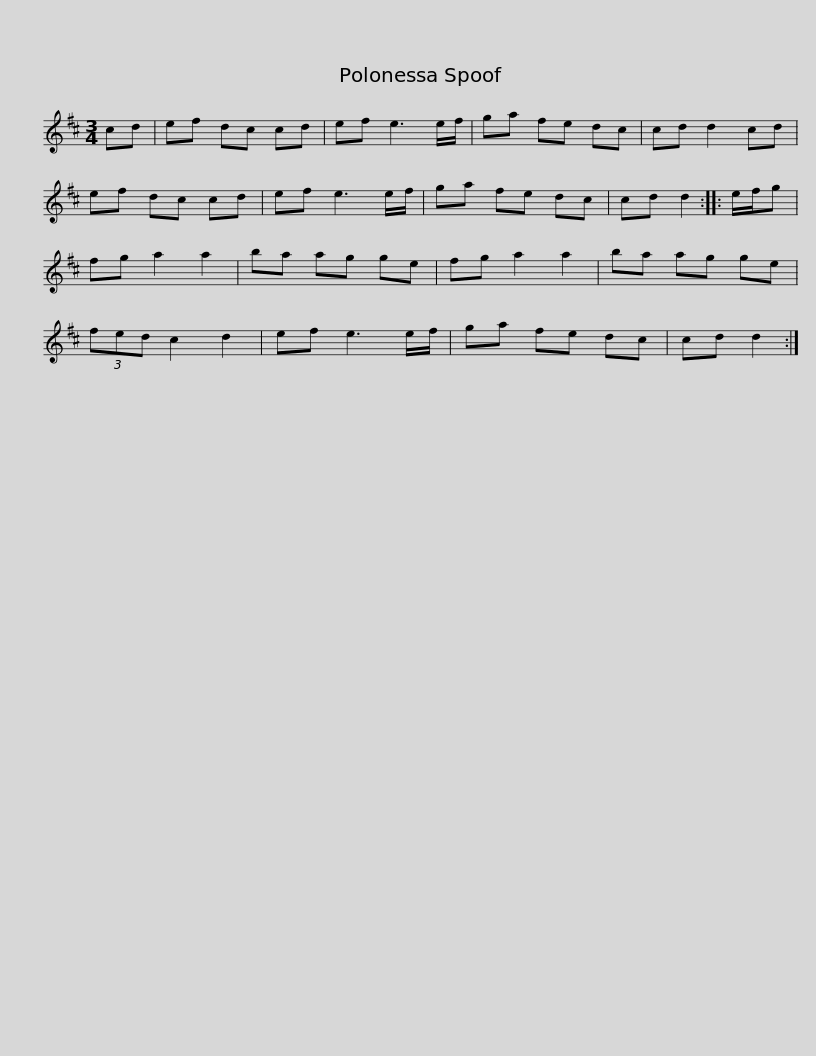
X:1
L:1/8
M:3/4
I:linebreak $
K:D
V:1 treble
V:1
 cd | ef dc cd | ef e3 e/f/ | ga fe dc | cd d2 cd | %5
 ef dc cd | ef e3 e/f/ | ga fe dc |$ cd d2 :: e/f/g | %10
 fg a2 a2 | ba ag ge | fg a2 a2 | ba ag ge | (3fed c2 d2 | %15
 ef e3 e/f/ |$ ga fe dc | cd d2 :| %18
